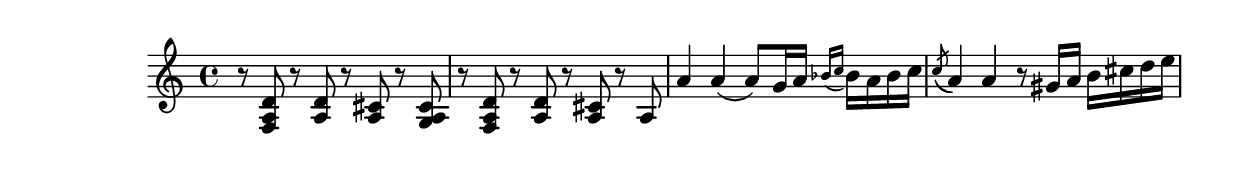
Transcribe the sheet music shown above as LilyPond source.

\relative {
  r8 <f a d> r <a d> r <a cis> r <g a cis>
  r8 <f a d> r <a d> r <a cis> r a 
  a'4 a( a8) g16 a \grace { bes_( c } bes) a bes c
  \acciaccatura c8( a4) a r8 gis16 a b cis d e
}
